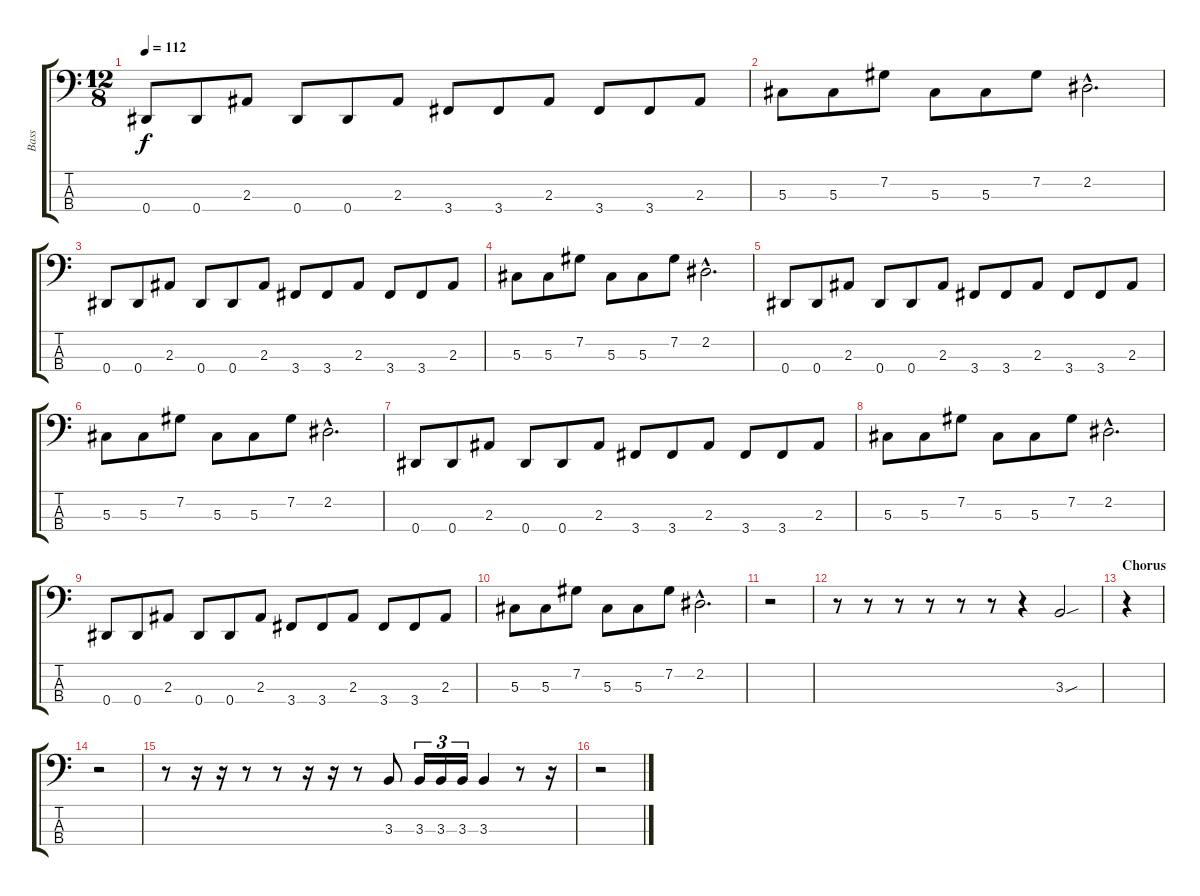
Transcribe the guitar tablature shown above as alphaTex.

\track ("Bass" "Bass") {instrument electricbassfinger}
\staff {score tabs}
\tuning (Gb2 Db2 Ab1 Eb1) {hide}
\ts (12 8)
\tempo 112
\clef f4
\ks c
0.4.8{dy f} 0.4.8 2.3.8 0.4.8 0.4.8 2.3.8 3.4.8 3.4.8 2.3.8 3.4.8 3.4.8 2.3.8 |
5.3.8 5.3.8 7.2.8 5.3.8 5.3.8 7.2.8 2.2{hac}.2{d} |
0.4.8 0.4.8 2.3.8 0.4.8 0.4.8 2.3.8 3.4.8 3.4.8 2.3.8 3.4.8 3.4.8 2.3.8 |
5.3.8 5.3.8 7.2.8 5.3.8 5.3.8 7.2.8 2.2{hac}.2{d} |
0.4.8 0.4.8 2.3.8 0.4.8 0.4.8 2.3.8 3.4.8 3.4.8 2.3.8 3.4.8 3.4.8 2.3.8 |
5.3.8 5.3.8 7.2.8 5.3.8 5.3.8 7.2.8 2.2{hac}.2{d} |
0.4.8 0.4.8 2.3.8 0.4.8 0.4.8 2.3.8 3.4.8 3.4.8 2.3.8 3.4.8 3.4.8 2.3.8 |
5.3.8 5.3.8 7.2.8 5.3.8 5.3.8 7.2.8 2.2{hac}.2{d} |
0.4.8 0.4.8 2.3.8 0.4.8 0.4.8 2.3.8 3.4.8 3.4.8 2.3.8 3.4.8 3.4.8 2.3.8 |
5.3.8 5.3.8 7.2.8 5.3.8 5.3.8 7.2.8 2.2{hac}.2{d} |
r.2 |
r.8 r.8 r.8 r.8 r.8 r.8 r.4 3.3{sou}.2 |
\section ("" "Chorus")
r.4 |
r.2 |
r.8 r.16 r.16 r.8 r.8 r.16 r.16 r.8 3.3.8 3.3.16{tu (3 2)} 3.3.16{tu (3 2)} 3.3.16{tu (3 2)} 3.3.4 r.8 r.16 |
r.2
